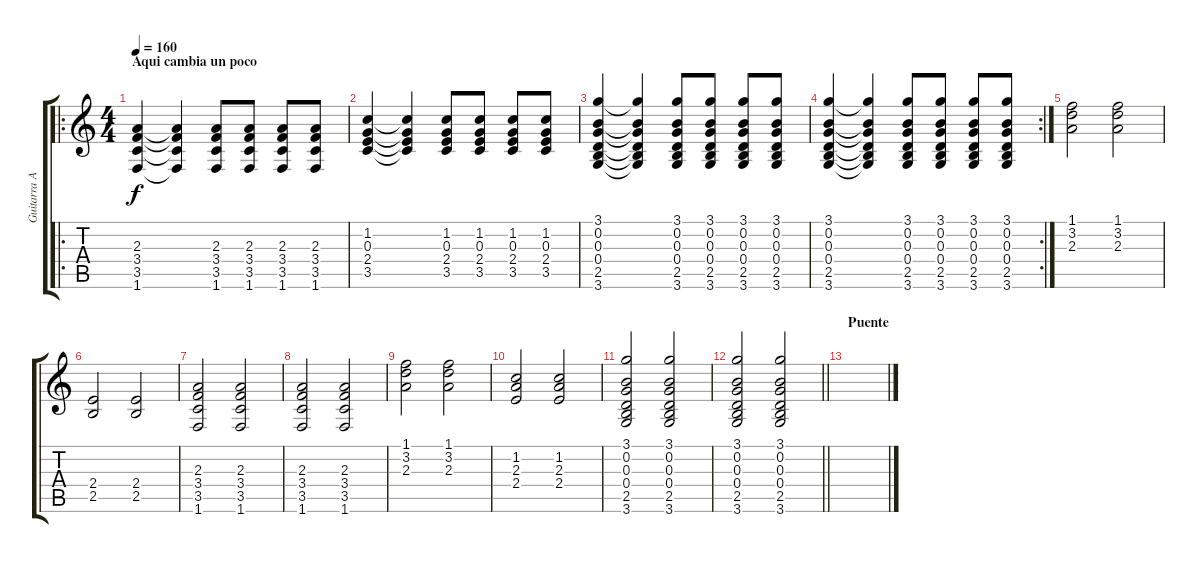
\track ("Guitarra Acompañamiento" "Guitarra A") {instrument distortionguitar}
\staff {score tabs}
\tuning (E4 B3 G3 D3 A2 E2) {hide}
\ro
\ts (4 4)
\section ("" "Aqui cambia un poco")
\tempo 160
\clef g2
\ks c
(2.3 3.4 3.5 1.6).4{dy f} (2.3{t} 3.4{t} 3.5{t} 1.6{t}).4 (2.3 3.4 3.5 1.6).8 (2.3 3.4 3.5 1.6).8 (2.3 3.4 3.5 1.6).8 (2.3 3.4 3.5 1.6).8 |
(1.2 0.3 2.4 3.5).4 (1.2{t} 0.3{t} 2.4{t} 3.5{t}).4 (1.2 0.3 2.4 3.5).8 (1.2 0.3 2.4 3.5).8 (1.2 0.3 2.4 3.5).8 (1.2 0.3 2.4 3.5).8 |
(3.1 0.2 0.3 0.4 2.5 3.6).4 (3.1{t} 0.2{t} 0.3{t} 0.4{t} 2.5{t} 3.6{t}).4 (3.1 0.2 0.3 0.4 2.5 3.6).8 (3.1 0.2 0.3 0.4 2.5 3.6).8 (3.1 0.2 0.3 0.4 2.5 3.6).8 (3.1 0.2 0.3 0.4 2.5 3.6).8 |
\rc 2
(3.1 0.2 0.3 0.4 2.5 3.6).4 (3.1{t} 0.2{t} 0.3{t} 0.4{t} 2.5{t} 3.6{t}).4 (3.1 0.2 0.3 0.4 2.5 3.6).8 (3.1 0.2 0.3 0.4 2.5 3.6).8 (3.1 0.2 0.3 0.4 2.5 3.6).8 (3.1 0.2 0.3 0.4 2.5 3.6).8 |
(1.1 3.2 2.3).2 (1.1 3.2 2.3).2 |
(2.4 2.5).2 (2.4 2.5).2 |
(2.3 3.4 3.5 1.6).2 (2.3 3.4 3.5 1.6).2 |
(2.3 3.4 3.5 1.6).2 (2.3 3.4 3.5 1.6).2 |
(1.1 3.2 2.3).2 (1.1 3.2 2.3).2 |
(1.2 2.3 2.4).2 (1.2 2.3 2.4).2 |
(3.1 0.2 0.3 0.4 2.5 3.6).2 (3.1 0.2 0.3 0.4 2.5 3.6).2 |
\barLineRight lightlight
(3.1 0.2 0.3 0.4 2.5 3.6).2 (3.1 0.2 0.3 0.4 2.5 3.6).2 |
\section ("" "Puente")
